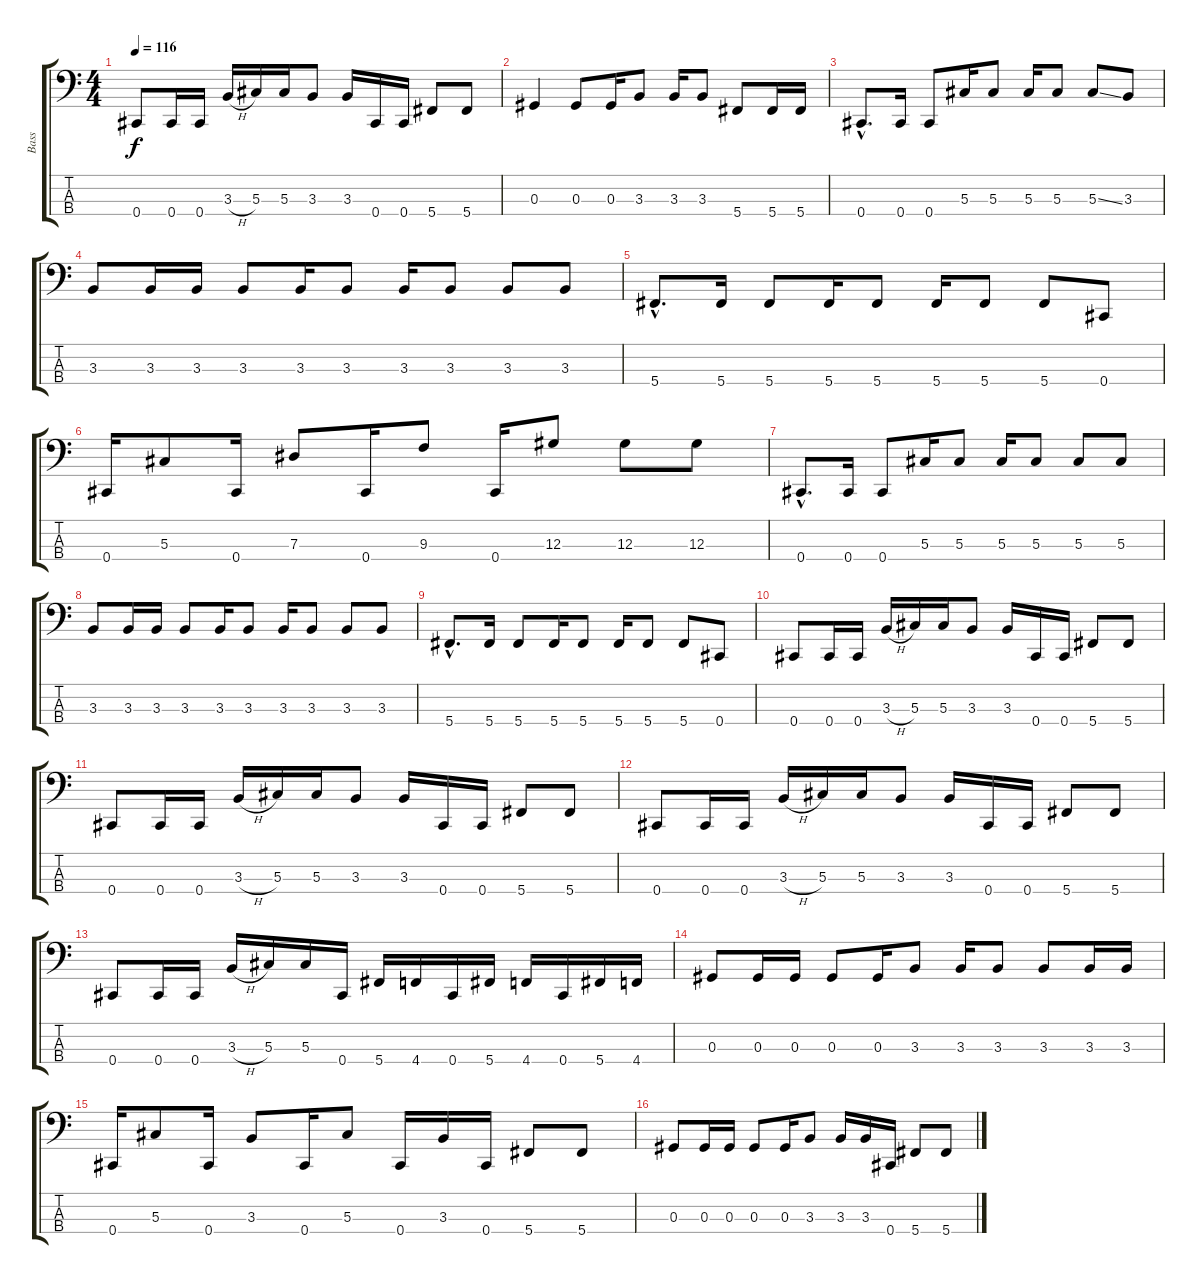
\track ("Bass" "Bass") {instrument electricbasspick}
\staff {score tabs}
\tuning (Gb2 Db2 Ab1 Db1) {hide}
\ts (4 4)
\tempo 116
\clef f4
\ks c
0.4.8{dy f} 0.4.16 0.4.16 3.3{h}.16 5.3.16 5.3.16 3.3.8 3.3.16 0.4.16 0.4.16 5.4.8 5.4.8 |
0.3.4 0.3.8 0.3.16 3.3.8 3.3.16 3.3.8 5.4.8 5.4.16 5.4.16 |
0.4{hac}.8{d} 0.4.16 0.4.8 5.3.16 5.3.8 5.3.16 5.3.8 5.3{ss}.8 3.3.8 |
3.3.8 3.3.16 3.3.16 3.3.8 3.3.16 3.3.8 3.3.16 3.3.8 3.3.8 3.3.8 |
5.4{hac}.8{d} 5.4.16 5.4.8 5.4.16 5.4.8 5.4.16 5.4.8 5.4.8 0.4.8 |
0.4.16 5.3.8 0.4.16 7.3.8 0.4.16 9.3.8 0.4.16 12.3.8 12.3.8 12.3.8 |
0.4{hac}.8{d} 0.4.16 0.4.8 5.3.16 5.3.8 5.3.16 5.3.8 5.3.8 5.3.8 |
3.3.8 3.3.16 3.3.16 3.3.8 3.3.16 3.3.8 3.3.16 3.3.8 3.3.8 3.3.8 |
5.4{hac}.8{d} 5.4.16 5.4.8 5.4.16 5.4.8 5.4.16 5.4.8 5.4.8 0.4.8 |
0.4.8 0.4.16 0.4.16 3.3{h}.16 5.3.16 5.3.16 3.3.8 3.3.16 0.4.16 0.4.16 5.4.8 5.4.8 |
0.4.8 0.4.16 0.4.16 3.3{h}.16 5.3.16 5.3.16 3.3.8 3.3.16 0.4.16 0.4.16 5.4.8 5.4.8 |
0.4.8 0.4.16 0.4.16 3.3{h}.16 5.3.16 5.3.16 3.3.8 3.3.16 0.4.16 0.4.16 5.4.8 5.4.8 |
0.4.8 0.4.16 0.4.16 3.3{h}.16 5.3.16 5.3.16 0.4.16 5.4.16 4.4.16 0.4.16 5.4.16 4.4.16 0.4.16 5.4.16 4.4.16 |
0.3.8 0.3.16 0.3.16 0.3.8 0.3.16 3.3.8 3.3.16 3.3.8 3.3.8 3.3.16 3.3.16 |
0.4.16 5.3.8 0.4.16 3.3.8 0.4.16 5.3.8 0.4.16 3.3.16 0.4.16 5.4.8 5.4.8 |
0.3.8 0.3.16 0.3.16 0.3.8 0.3.16 3.3.8 3.3.16 3.3.16 0.4.16 5.4.8 5.4.8
